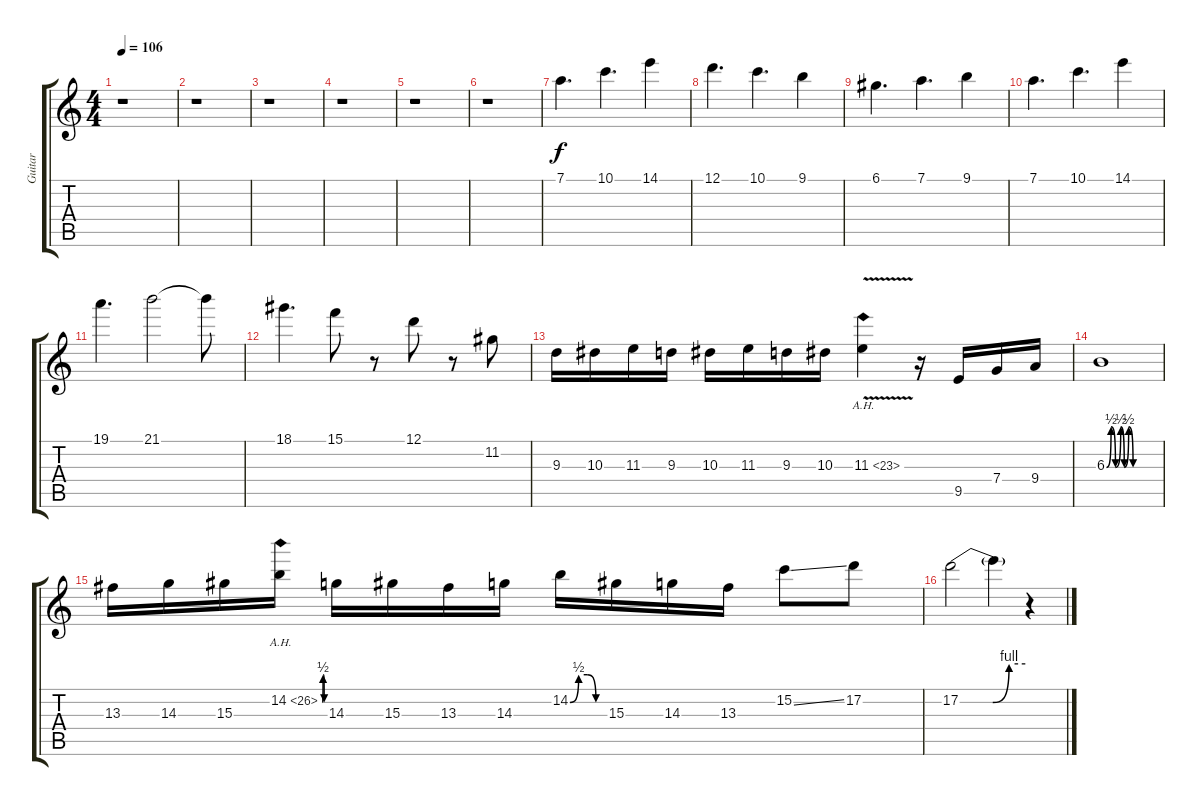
\track ("Guitar" "Guitar") {instrument distortionguitar}
\staff {score tabs}
\tuning (D4 A3 F3 C3 G2 D2) {hide}
\ts (4 4)
\tempo 106
\clef g2
\ks c
r.1{dy f} |
r.1 |
r.1 |
r.1 |
r.1 |
r.1 |
7.1.4{d volume 9} 10.1.4{d} 14.1.4 |
12.1.4{d} 10.1.4{d} 9.1.4 |
6.1.4{d} 7.1.4{d} 9.1.4 |
7.1.4{d} 10.1.4{d} 14.1.4 |
19.1.4{d} 21.1.2 21.1{t}.8 |
18.1.4{d} 15.1.8 r.8 12.1.8 r.8 11.2.8 |
9.3.16{volume 12} 10.3.16 11.3.16 9.3.16 10.3.16 11.3.16 9.3.16 10.3.16 11.3{ah 12 v}.4 r.16 9.5.16 7.4.16 9.4.16 |
6.3{be (custom 0 0 5 2 10 0 16 2 20 0 25 2 30 0 60 0)}.1 |
13.3.16 14.3.16 15.3.16 14.2{be (custom 0 0 15 2 30 2 45 0 60 0) ah 12}.16 14.3.16 15.3.16 13.3.16 14.3.16 14.2{be (custom 0 0 15 2 30 2 45 0 60 0)}.16 15.3.16 14.3.16 13.3.16 15.2{ss}.8 17.2.8 |
17.2{be (custom 0 0 30 0 45 4 60 4)}.2 17.2{t}.4 r.4
